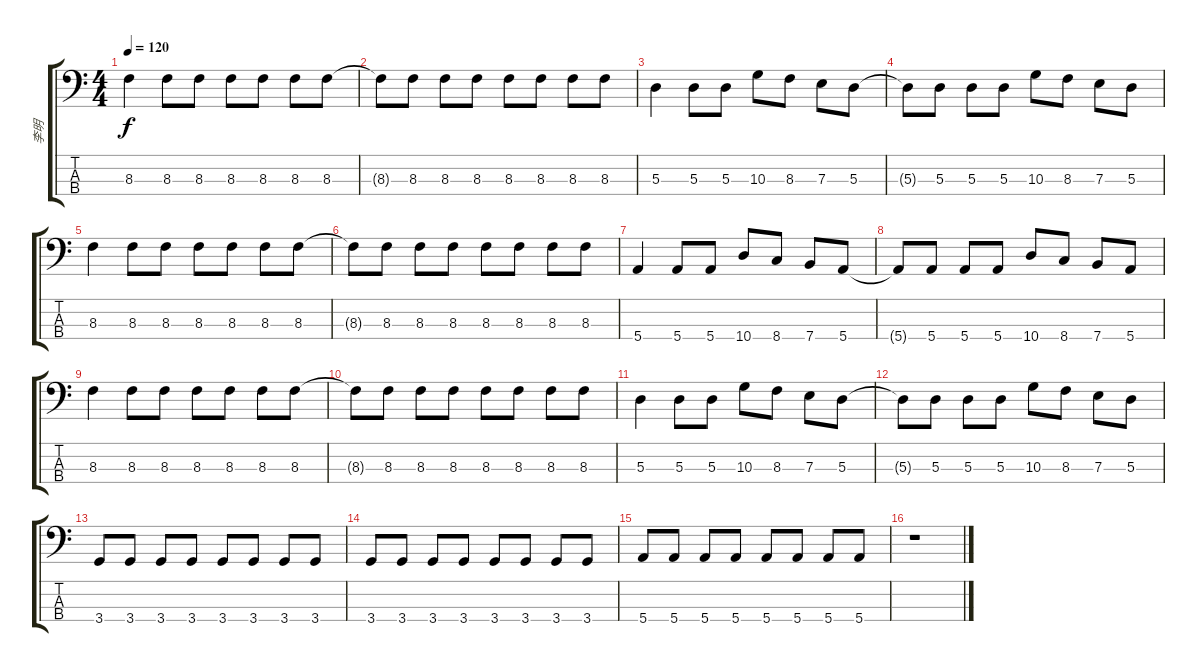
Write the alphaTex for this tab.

\track ("李明" "李明") {instrument electricbassfinger}
\staff {score tabs}
\tuning (G2 D2 A1 E1) {hide}
\ts (4 4)
\tempo 120
\clef f4
\ks c
8.3.4{dy f} 8.3.8 8.3.8 8.3.8 8.3.8 8.3.8 8.3.8 |
8.3{t}.8 8.3.8 8.3.8 8.3.8 8.3.8 8.3.8 8.3.8 8.3.8 |
5.3.4 5.3.8 5.3.8 10.3.8 8.3.8 7.3.8 5.3.8 |
5.3{t}.8 5.3.8 5.3.8 5.3.8 10.3.8 8.3.8 7.3.8 5.3.8 |
8.3.4 8.3.8 8.3.8 8.3.8 8.3.8 8.3.8 8.3.8 |
8.3{t}.8 8.3.8 8.3.8 8.3.8 8.3.8 8.3.8 8.3.8 8.3.8 |
5.4.4 5.4.8 5.4.8 10.4.8 8.4.8 7.4.8 5.4.8 |
5.4{t}.8 5.4.8 5.4.8 5.4.8 10.4.8 8.4.8 7.4.8 5.4.8 |
8.3.4 8.3.8 8.3.8 8.3.8 8.3.8 8.3.8 8.3.8 |
8.3{t}.8 8.3.8 8.3.8 8.3.8 8.3.8 8.3.8 8.3.8 8.3.8 |
5.3.4 5.3.8 5.3.8 10.3.8 8.3.8 7.3.8 5.3.8 |
5.3{t}.8 5.3.8 5.3.8 5.3.8 10.3.8 8.3.8 7.3.8 5.3.8 |
3.4.8 3.4.8 3.4.8 3.4.8 3.4.8 3.4.8 3.4.8 3.4.8 |
3.4.8 3.4.8 3.4.8 3.4.8 3.4.8 3.4.8 3.4.8 3.4.8 |
5.4.8 5.4.8 5.4.8 5.4.8 5.4.8 5.4.8 5.4.8 5.4.8 |
r.1
